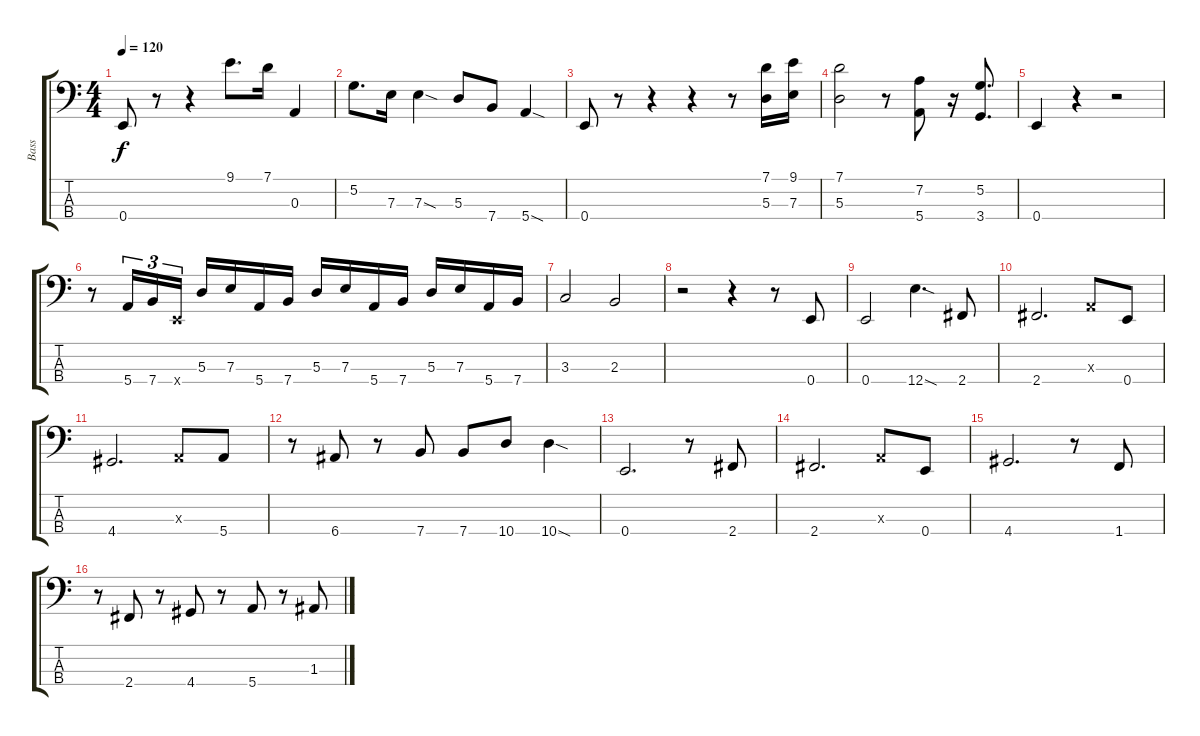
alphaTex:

\track ("Bass" "Bass") {instrument electricbasspick}
\staff {score tabs}
\tuning (G2 D2 A1 E1) {hide}
\ts (4 4)
\tempo 120
\clef f4
\ks c
0.4.8{dy f} r.8 r.4 9.1.8{d} 7.1.16 0.3.4 |
5.2.8{d} 7.3.16 7.3{sod}.4 5.3.8 7.4.8 5.4{sod}.4 |
0.4.8 r.8 r.4 r.4 r.8 (7.1 5.3).16 (9.1 7.3).16 |
(7.1 5.3).2 r.8 (7.2 5.4).8 r.16 (5.2 3.4).8{d} |
0.4.4 r.4 r.2 |
r.8 5.4.16{tu (3 2)} 7.4.16{tu (3 2)} 0.4{x}.16{tu (3 2)} 5.3.16 7.3.16 5.4.16 7.4.16 5.3.16 7.3.16 5.4.16 7.4.16 5.3.16 7.3.16 5.4.16 7.4.16 |
3.3.2 2.3.2 |
r.2 r.4 r.8 0.4.8 |
0.4.2 12.4{sod}.4{d} 2.4.8 |
2.4.2{d} 0.3{x}.8 0.4.8 |
4.4.2{d} 0.3{x}.8 5.4.8 |
r.8 6.4.8 r.8 7.4.8 7.4.8 10.4.8 10.4{sod}.4 |
0.4.2{d} r.8 2.4.8 |
2.4.2{d} 0.3{x}.8 0.4.8 |
4.4.2{d} r.8 1.4.8 |
r.8 2.4.8 r.8 4.4.8 r.8 5.4.8 r.8 1.3.8
